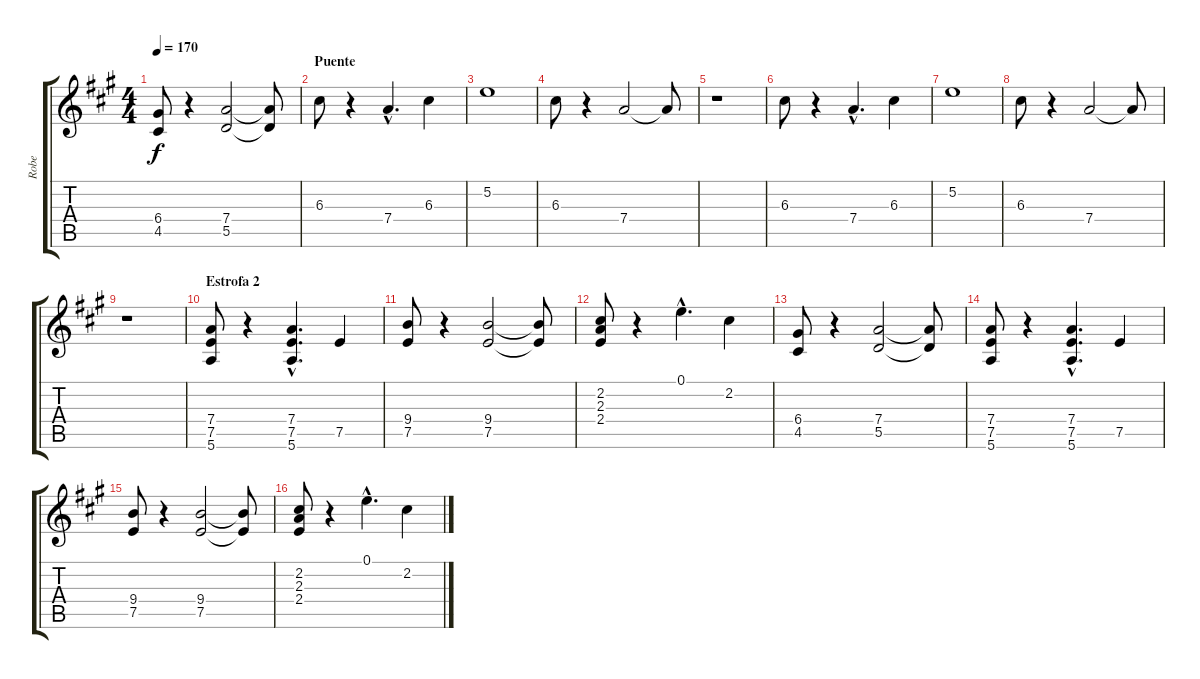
\track ("Robe" "Robe") {instrument distortionguitar}
\staff {score tabs}
\tuning (E4 B3 G3 D3 A2 E2) {hide}
\ts (4 4)
\tempo 170
\clef g2
\ks a
(6.4 4.5).8{dy f} r.4 (7.4 5.5).2 (7.4{t} 5.5{t}).8 |
\section ("" "Puente")
6.3.8 r.4 7.4{hac}.4{d} 6.3.4 |
5.2.1 |
6.3.8 r.4 7.4.2 7.4{t}.8 |
r.1 |
6.3.8 r.4 7.4{hac}.4{d} 6.3.4 |
5.2.1 |
6.3.8 r.4 7.4.2 7.4{t}.8 |
r.1 |
\section ("" "Estrofa 2")
(7.4 7.5 5.6).8 r.4 (7.4{hac} 7.5{hac} 5.6{hac}).4{d} 7.5.4 |
(9.4 7.5).8 r.4 (9.4 7.5).2 (9.4{t} 7.5{t}).8 |
(2.2 2.3 2.4).8 r.4 0.1{hac}.4{d} 2.2.4 |
(6.4 4.5).8 r.4 (7.4 5.5).2 (7.4{t} 5.5{t}).8 |
(7.4 7.5 5.6).8 r.4 (7.4{hac} 7.5{hac} 5.6{hac}).4{d} 7.5.4 |
(9.4 7.5).8 r.4 (9.4 7.5).2 (9.4{t} 7.5{t}).8 |
(2.2 2.3 2.4).8 r.4 0.1{hac}.4{d} 2.2.4
